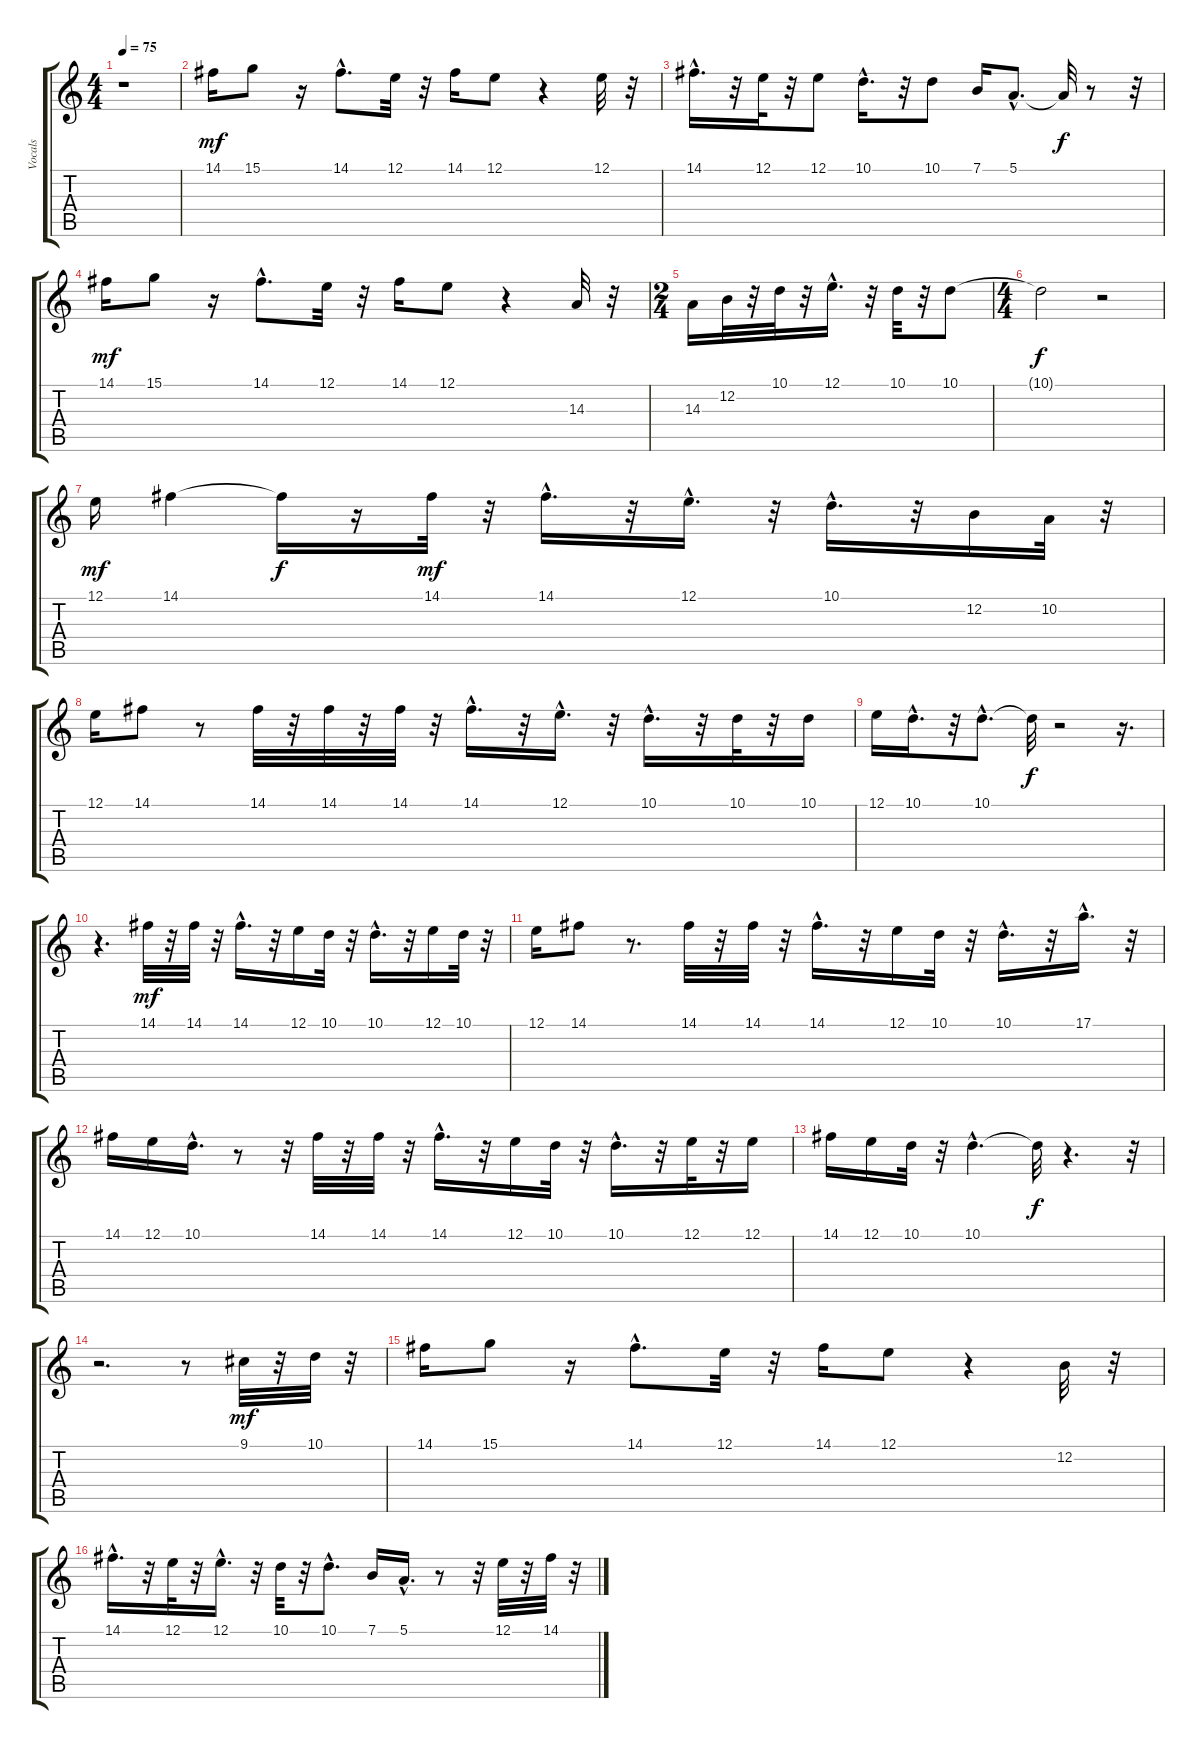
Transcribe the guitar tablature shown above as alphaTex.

\track ("Vocals" "Vocals") {instrument lead3calliope}
\staff {score tabs}
\tuning (E4 B3 G3 D3 A2 E2) {hide}
\ts (4 4)
\tempo 75
\clef g2
\ks c
r.1{dy f} |
14.1.16{dy mf} 15.1.8 r.16 14.1{hac}.8{d} 12.1.32 r.32 14.1.16 12.1.8 r.4 12.1.32 r.32 |
14.1{hac}.16{d} r.32 12.1.32 r.32 12.1.8 10.1{hac}.16{d} r.32 10.1.8 7.1.16 5.1{hac}.8{d} 5.1{t}.32{dy f} r.8 r.32 |
14.1.16{dy mf} 15.1.8 r.16 14.1{hac}.8{d} 12.1.32 r.32 14.1.16 12.1.8 r.4 14.3.32 r.32 |
\ts (2 4)
14.3.16 12.2.32 r.32 10.1.32 r.32 12.1{hac}.16{d} r.32 10.1.32 r.32 10.1.8 |
\ts (4 4)
10.1{t}.2{dy f} r.2 |
12.1.16{dy mf} 14.1.4 14.1{t}.16{dy f} r.16 14.1.32{dy mf} r.32 14.1{hac}.16{d} r.32 12.1{hac}.16{d} r.32 10.1{hac}.16{d} r.32 12.2.16 10.2.32 r.32 |
12.1.16 14.1.8 r.8 14.1.32 r.32 14.1.32 r.32 14.1.32 r.32 14.1{hac}.16{d} r.32 12.1{hac}.16{d} r.32 10.1{hac}.16{d} r.32 10.1.32 r.32 10.1.16 |
12.1.16 10.1{hac}.16{d} r.32 10.1{hac}.8{d} 10.1{t}.32{dy f} r.2 r.16{d} |
r.4{d} 14.1.32{dy mf} r.32 14.1.32 r.32 14.1{hac}.16{d} r.32 12.1.16 10.1.32 r.32 10.1{hac}.16{d} r.32 12.1.16 10.1.32 r.32 |
12.1.16 14.1.8 r.8{d} 14.1.32 r.32 14.1.32 r.32 14.1{hac}.16{d} r.32 12.1.16 10.1.32 r.32 10.1{hac}.16{d} r.32 17.1{hac}.16{d} r.32 |
14.1.16 12.1.16 10.1{hac}.16{d} r.8 r.32 14.1.32 r.32 14.1.32 r.32 14.1{hac}.16{d} r.32 12.1.16 10.1.32 r.32 10.1{hac}.16{d} r.32 12.1.32 r.32 12.1.16 |
14.1.16 12.1.16 10.1.32 r.32 10.1{hac}.4{d} 10.1{t}.32{dy f} r.4{d} r.32 |
r.2{d} r.8 9.1.32{dy mf} r.32 10.1.32 r.32 |
14.1.16 15.1.8 r.16 14.1{hac}.8{d} 12.1.32 r.32 14.1.16 12.1.8 r.4 12.2.32 r.32 |
14.1{hac}.16{d} r.32 12.1.32 r.32 12.1{hac}.16{d} r.32 10.1.32 r.32 10.1{hac}.8{d} 7.1.16 5.1{hac}.16{d} r.8 r.32 12.1.32 r.32 14.1.32 r.32
